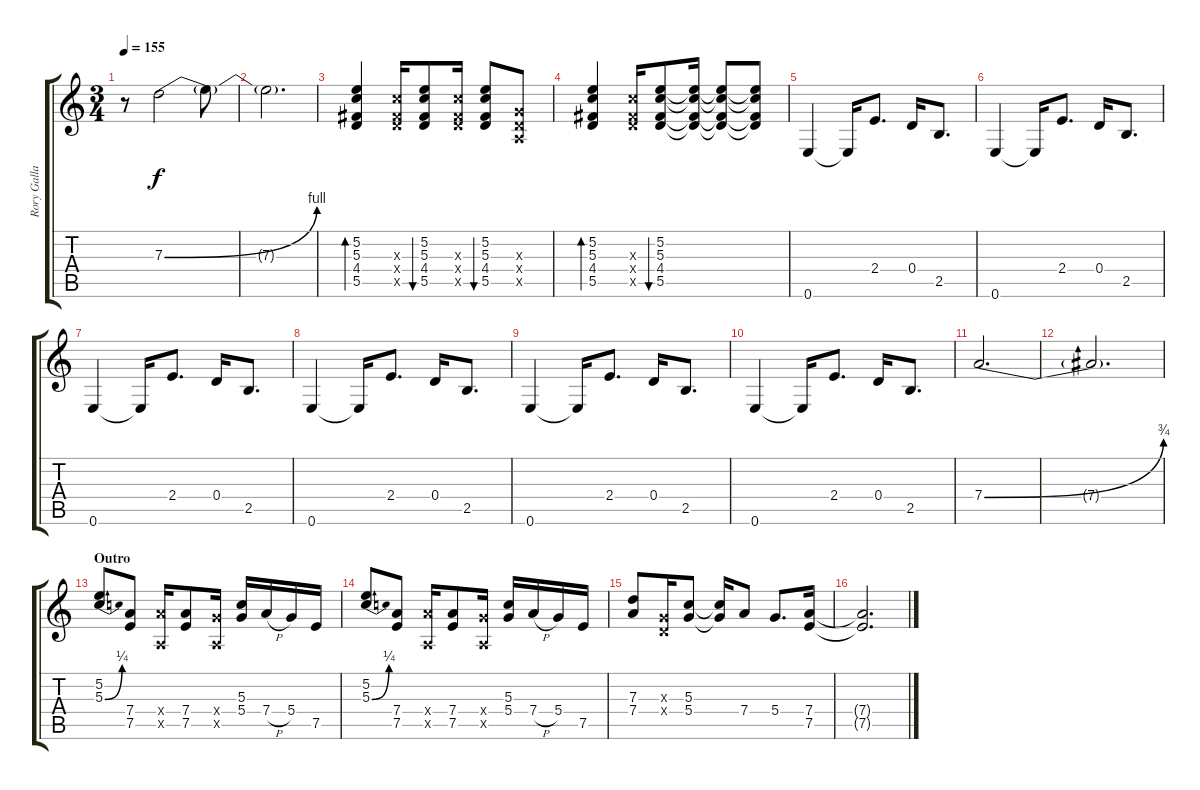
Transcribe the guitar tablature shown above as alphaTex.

\track ("Rory Gallagher (For Sound)" "Rory Galla") {instrument electricguitarclean}
\staff {score tabs}
\tuning (E4 B3 G3 D3 A2 E2) {hide}
\ts (3 4)
\tempo 155
\clef g2
\ks c
r.8{dy f} 7.3{be (bend 0 0 60 4)}.2 7.3{t}.8 |
7.3{t}.2{d} |
(5.2 5.3 4.4 5.5).4{bd 240} (5.3{x} 4.4{x} 5.5{x}).16 (5.2 5.3 4.4 5.5).8{bu 240} (5.3{x} 4.4{x} 5.5{x}).16 (5.2 5.3 4.4 5.5).8{bu 240} (0.3{x} 0.4{x} 0.5{x}).8 |
(5.2 5.3 4.4 5.5).4{bd 240} (5.3{x} 4.4{x} 5.5{x}).16 (5.2 5.3 4.4 5.5).8{bu 240} (5.2{t} 5.3{t} 4.4{t} 5.5{t}).16 (5.2{t} 5.3{t} 4.4{t} 5.5{t}).8 (5.2{t} 5.3{t} 4.4{t} 5.5{t}).8 |
0.6.4 0.6{t}.16 2.4.8{d} 0.4.16 2.5.8{d} |
0.6.4 0.6{t}.16 2.4.8{d} 0.4.16 2.5.8{d} |
0.6.4 0.6{t}.16 2.4.8{d} 0.4.16 2.5.8{d} |
0.6.4 0.6{t}.16 2.4.8{d} 0.4.16 2.5.8{d} |
0.6.4 0.6{t}.16 2.4.8{d} 0.4.16 2.5.8{d} |
0.6.4 0.6{t}.16 2.4.8{d} 0.4.16 2.5.8{d} |
7.4{be (bend 0 0 60 3)}.2{d} |
7.4{t}.2{d} |
\section ("" "Outro")
(5.2 5.3{be (bend 0 0 60 1)}).8 (7.4 7.5).8 (7.4{x} 0.5{x}).16 (7.4 7.5).8 (5.4{x} 0.5{x}).16 (5.3 5.4).16 7.4{h}.16 5.4.16 7.5.16 |
(5.2 5.3{be (bend 0 0 60 1)}).8 (7.4 7.5).8 (7.4{x} 0.5{x}).16 (7.4 7.5).8 (5.4{x} 0.5{x}).16 (5.3 5.4).16 7.4{h}.16 5.4.16 7.5.16 |
(7.3 7.4).8 (0.3{x} 0.4{x}).16 (5.3 5.4).8 (5.3{t} 5.4{t}).16 7.4.8 5.4.8{d} (7.4 7.5).16 |
(7.4{t} 7.5{t}).2{d}
